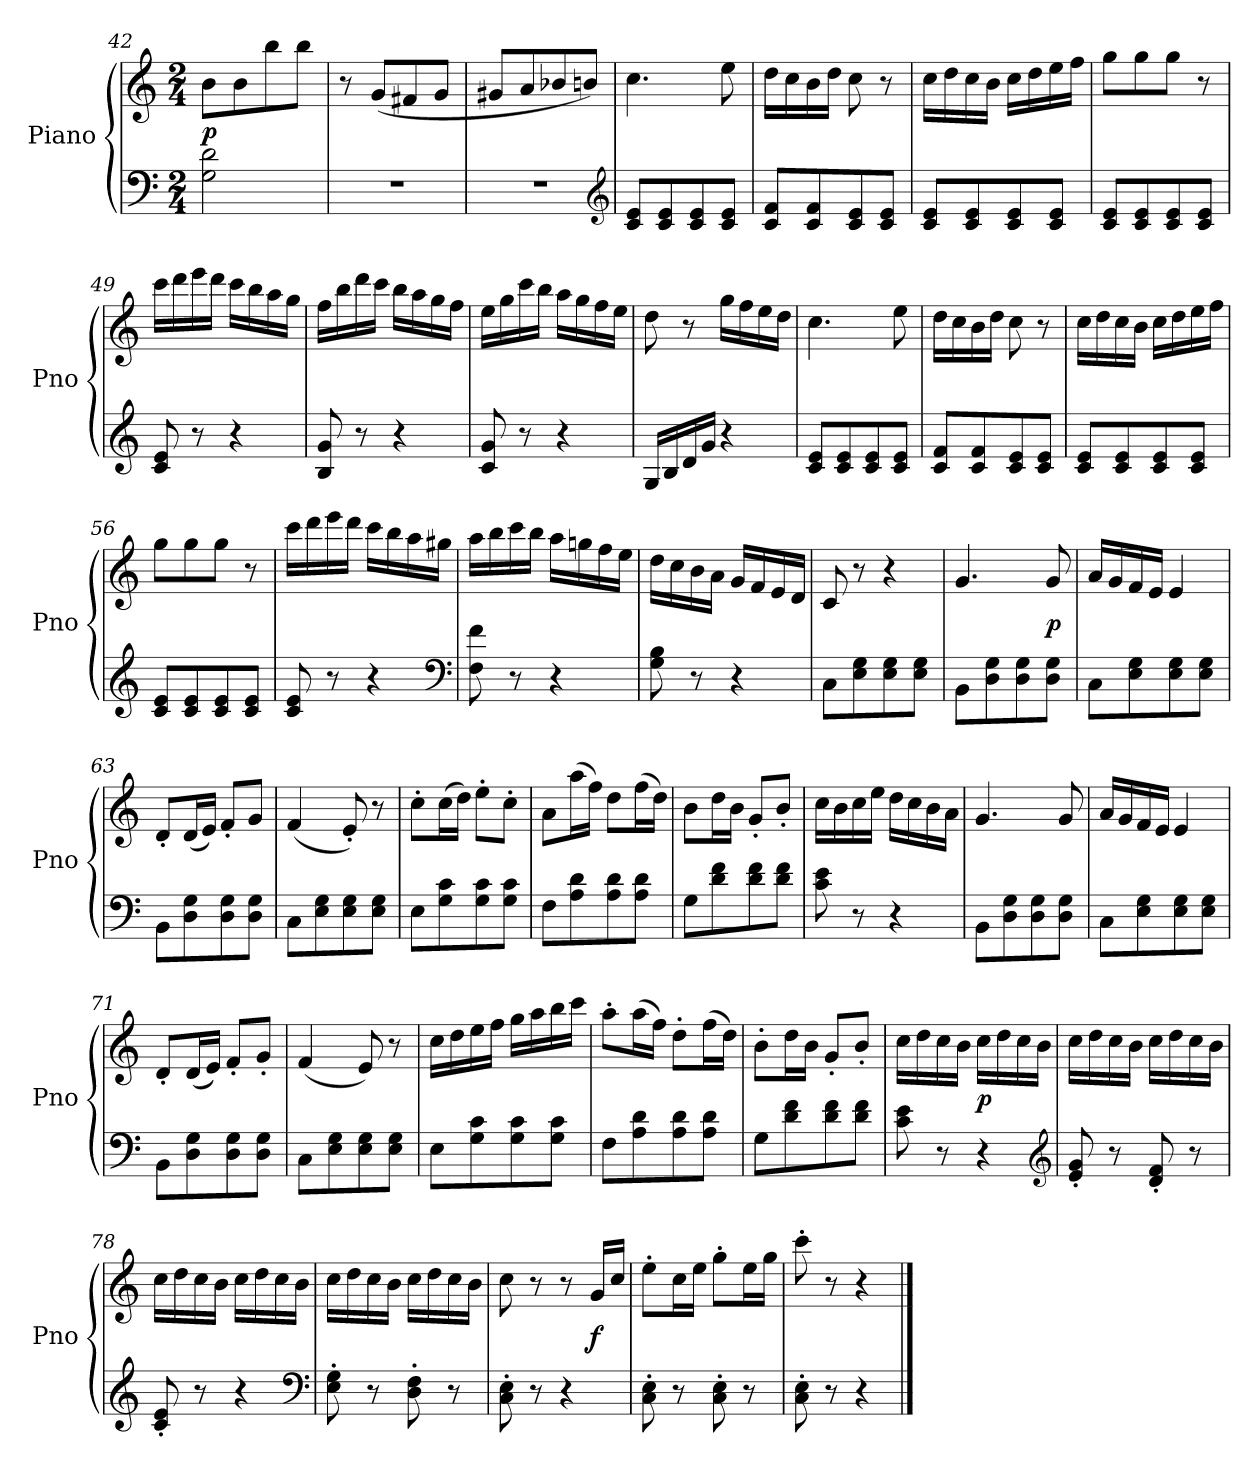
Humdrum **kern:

**kern	**kern	**dynam
*part1	*part1	*part1
*staff2	*staff1	*staff1/2
*I"Piano	*	*
*I'Pno	*	*
*clefF4	*clefG2	*
*k[]	*k[]	*
*C:	*C:	*
*M2/4	*M2/4	*
=42	=42	=42
2G\ 2d\	8b\L	p
.	8b\	.
.	8bb\	.
.	8bb\J	.
=43	=43	=43
2r	8r	.
.	(8g/L	.
.	8f#X/	.
.	8g/J	.
=44	=44	=44
2r	8g#X/L	.
.	8a/	.
.	8b-X/	.
.	8bn/J)	.
*clefG2	*	*
=45	=45	=45
8c/ 8e/L	4.cc\	.
8c/ 8e/	.	.
8c/ 8e/	.	.
8c/ 8e/J	8ee\	.
=46	=46	=46
8c/ 8f/L	16dd\LL	.
.	16cc\	.
8c/ 8f/	16b\	.
.	16dd\JJ	.
8c/ 8e/	8cc\	.
8c/ 8e/J	8r	.
=47	=47	=47
8c/ 8e/L	16cc\LL	.
.	16dd\	.
8c/ 8e/	16cc\	.
.	16b\JJ	.
8c/ 8e/	16cc\LL	.
.	16dd\	.
8c/ 8e/J	16ee\	.
.	16ff\JJ	.
=48	=48	=48
8c/ 8e/L	8gg\L	.
8c/ 8e/	8gg\	.
8c/ 8e/	8gg\J	.
8c/ 8e/J	8r	.
=49	=49	=49
8c/ 8e/	16ccc\LL	.
.	16ddd\	.
8r	16eee\	.
.	16ddd\JJ	.
4r	16ccc\LL	.
.	16bb\	.
.	16aa\	.
.	16gg\JJ	.
=50	=50	=50
8B/ 8g/	16ff\LL	.
.	16bb\	.
8r	16ddd\	.
.	16ccc\JJ	.
4r	16bb\LL	.
.	16aa\	.
.	16gg\	.
.	16ff\JJ	.
=51	=51	=51
8c/ 8g/	16ee\LL	.
.	16gg\	.
8r	16ccc\	.
.	16bb\JJ	.
4r	16aa\LL	.
.	16gg\	.
.	16ff\	.
.	16ee\JJ	.
=52	=52	=52
16G/LL	8dd\	.
16B/	.	.
16d/	8r	.
16g/JJ	.	.
4r	16gg\LL	.
.	16ff\	.
.	16ee\	.
.	16dd\JJ	.
=53	=53	=53
8c/ 8e/L	4.cc\	.
8c/ 8e/	.	.
8c/ 8e/	.	.
8c/ 8e/J	8ee\	.
=54	=54	=54
8c/ 8f/L	16dd\LL	.
.	16cc\	.
8c/ 8f/	16b\	.
.	16dd\JJ	.
8c/ 8e/	8cc\	.
8c/ 8e/J	8r	.
=55	=55	=55
8c/ 8e/L	16cc\LL	.
.	16dd\	.
8c/ 8e/	16cc\	.
.	16b\JJ	.
8c/ 8e/	16cc\LL	.
.	16dd\	.
8c/ 8e/J	16ee\	.
.	16ff\JJ	.
=56	=56	=56
8c/ 8e/L	8gg\L	.
8c/ 8e/	8gg\	.
8c/ 8e/	8gg\J	.
8c/ 8e/J	8r	.
=57	=57	=57
8c/ 8e/	16ccc\LL	.
.	16ddd\	.
8r	16eee\	.
.	16ddd\JJ	.
4r	16ccc\LL	.
.	16bb\	.
.	16aa\	.
.	16gg#X\JJ	.
*clefF4	*	*
=58	=58	=58
8F\ 8f\	16aa\LL	.
.	16bb\	.
8r	16ccc\	.
.	16bb\JJ	.
4r	16aa\LL	.
.	16ggn\	.
.	16ff\	.
.	16ee\JJ	.
=59	=59	=59
8G\ 8B\	16dd\LL	.
.	16cc\	.
8r	16b\	.
.	16a\JJ	.
4r	16g/LL	.
.	16f/	.
.	16e/	.
.	16d/JJ	.
=60	=60	=60
8C\L	8c/	.
8E\ 8G\	8r	.
8E\ 8G\	4r	.
8E\ 8G\J	.	.
=61	=61	=61
8BB\L	4.g/	.
8D\ 8G\	.	.
8D\ 8G\	.	.
8D\ 8G\J	8g/	p
=62	=62	=62
8C\L	16a/LL	.
.	16g/	.
8E\ 8G\	16f/	.
.	16e/JJ	.
8E\ 8G\	4e/	.
8E\ 8G\J	.	.
=63	=63	=63
8BB\L	8d'/L	.
8D\ 8G\	(16d/L	.
.	16e/JJ)	.
8D\ 8G\	8f'/L	.
8D\ 8G\J	8g/J	.
=64	=64	=64
8C\L	(4f/	.
8E\ 8G\	.	.
8E\ 8G\	8e'/)	.
8E\ 8G\J	8r	.
=65	=65	=65
8E\L	8cc'\L	.
8G\ 8c\	(16cc\L	.
.	16dd\JJ)	.
8G\ 8c\	8ee'\L	.
8G\ 8c\J	8cc'\J	.
=66	=66	=66
8F\L	8a\L	.
8A\ 8d\	(16aa\L	.
.	16ff\JJ)	.
8A\ 8d\	8dd\L	.
8A\ 8d\J	(16ff\L	.
.	16dd\JJ)	.
=67	=67	=67
8G\L	8b\L	.
8d\ 8f\	16dd\L	.
.	16b\JJ	.
8d\ 8f\	8g'/L	.
8d\ 8f\J	8b'/J	.
=68	=68	=68
8c\ 8e\	16cc\LL	.
.	16b\	.
8r	16cc\	.
.	16ee\JJ	.
4r	16dd\LL	.
.	16cc\	.
.	16b\	.
.	16a\JJ	.
=69	=69	=69
8BB\L	4.g/	.
8D\ 8G\	.	.
8D\ 8G\	.	.
8D\ 8G\J	8g/	.
=70	=70	=70
8C\L	16a/LL	.
.	16g/	.
8E\ 8G\	16f/	.
.	16e/JJ	.
8E\ 8G\	4e/	.
8E\ 8G\J	.	.
=71	=71	=71
8BB\L	8d'/L	.
8D\ 8G\	(16d/L	.
.	16e/JJ)	.
8D\ 8G\	8f'/L	.
8D\ 8G\J	8g'/J	.
=72	=72	=72
8C\L	(4f/	.
8E\ 8G\	.	.
8E\ 8G\	8e/)	.
8E\ 8G\J	8r	.
=73	=73	=73
8E\L	16cc\LL	.
.	16dd\	.
8G\ 8c\	16ee\	.
.	16ff\JJ	.
8G\ 8c\	16gg\LL	.
.	16aa\	.
8G\ 8c\J	16bb\	.
.	16ccc\JJ	.
=74	=74	=74
8F\L	8aa'\L	.
8A\ 8d\	(16aa\L	.
.	16ff\JJ)	.
8A\ 8d\	8dd'\L	.
8A\ 8d\J	(16ff\L	.
.	16dd\JJ)	.
=75	=75	=75
8G\L	8b'\L	.
8d\ 8f\	16dd\L	.
.	16b\JJ	.
8d\ 8f\	8g'/L	.
8d\ 8f\J	8b'/J	.
=76	=76	=76
8c\ 8e\	16cc\LL	.
.	16dd\	.
8r	16cc\	.
.	16b\JJ	.
4r	16cc\LL	p
.	16dd\	.
.	16cc\	.
.	16b\JJ	.
*clefG2	*	*
=77	=77	=77
8e'/ 8g'/	16cc\LL	.
.	16dd\	.
8r	16cc\	.
.	16b\JJ	.
8d'/ 8f'/	16cc\LL	.
.	16dd\	.
8r	16cc\	.
.	16b\JJ	.
=78	=78	=78
8c'/ 8e'/	16cc\LL	.
.	16dd\	.
8r	16cc\	.
.	16b\JJ	.
4r	16cc\LL	.
.	16dd\	.
.	16cc\	.
.	16b\JJ	.
*clefF4	*	*
=79	=79	=79
8E'\ 8G'\	16cc\LL	.
.	16dd\	.
8r	16cc\	.
.	16b\JJ	.
8D'\ 8F'\	16cc\LL	.
.	16dd\	.
8r	16cc\	.
.	16b\JJ	.
=80	=80	=80
8C'\ 8E'\	8cc\	.
8r	8r	.
4r	8r	.
.	16g/LL	f
.	16cc/JJ	.
=81	=81	=81
8C'\ 8E'\	8ee'\L	.
8r	16cc\L	.
.	16ee\JJ	.
8C'\ 8E'\	8gg'\L	.
8r	16ee\L	.
.	16gg\JJ	.
=82	=82	=82
8C'\ 8E'\	8ccc'\	.
8r	8r	.
4r	4r	.
==	==	==
*-	*-	*-
